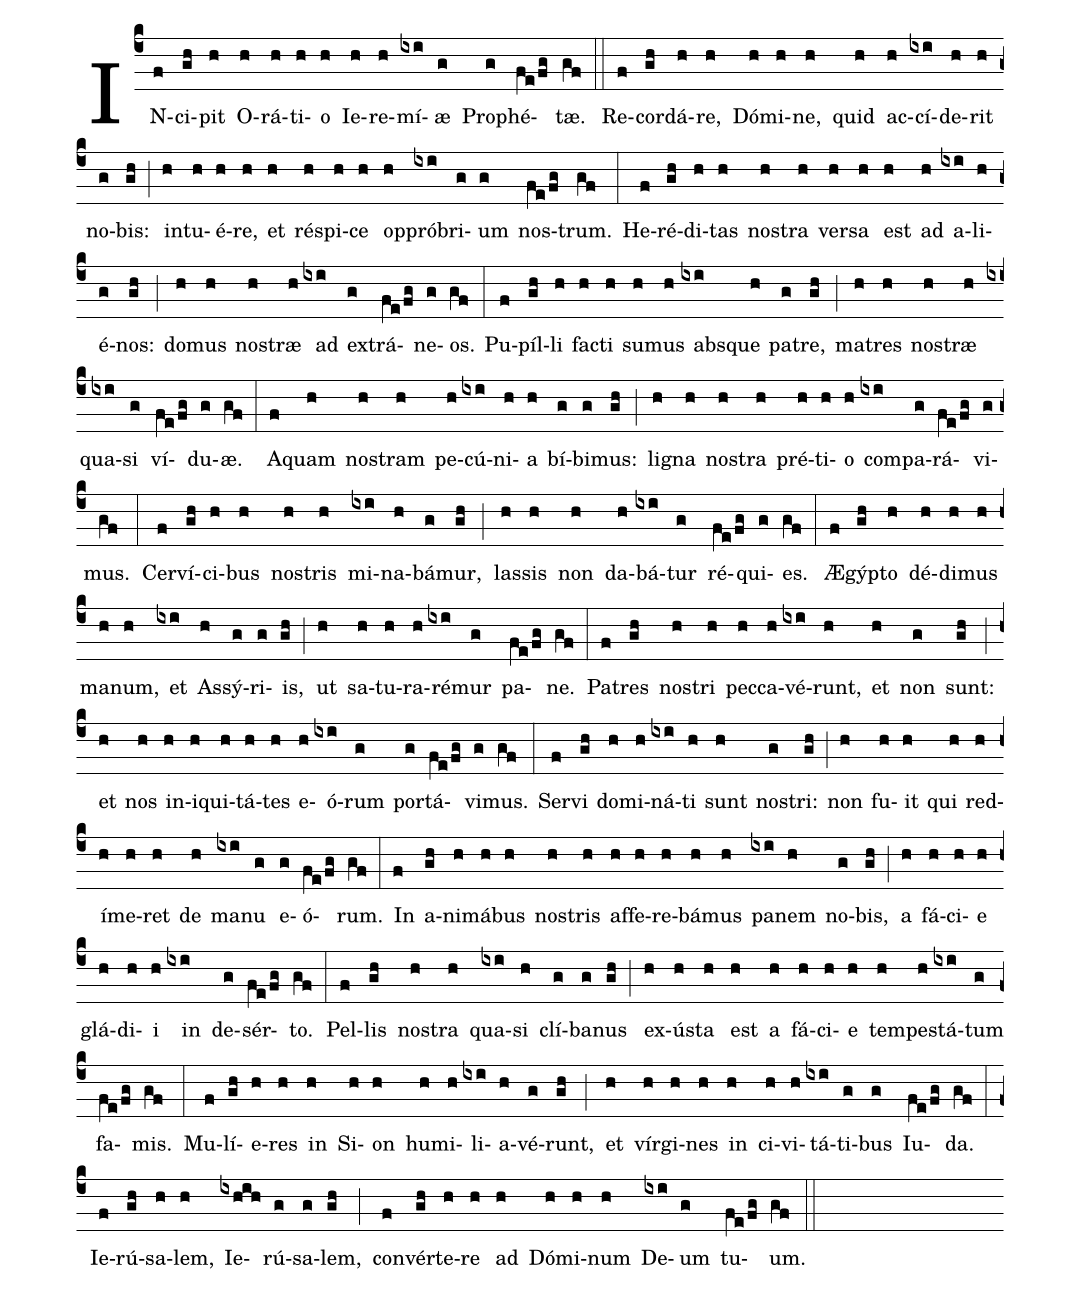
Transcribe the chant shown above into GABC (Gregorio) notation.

%%
(c4)
IN(f)ci(gh)pit(h) O(h)rá(h)ti(h)o(h) Ie(h)re(h)mí(ixi)æ(g) Pro(g)phé(fe/fg)tæ.(gf) (::)
Re(f)cor(gh)dá(h)re,(h) Dó(h)mi(h)ne,(h) quid(h) ac(h)cí(ixi)de(h)rit(h) no(g)bis:(gh) (;)
in(h)tu(h)é(h)re,(h) et(h) ré(h)spi(h)ce(h) op(h)pró(ixi)bri(g)um(g) nos(fe/fg)trum.(gf) (:)
He(f)ré(gh)di(h)tas(h) nos(h)tra(h) ver(h)sa(h) est(h) ad(h) a(ixi)li(h)é(g)nos:(gh) (;)
do(h)mus(h) nos(h)træ(h) ad(ixi) ex(g)trá(fe/fg)ne(g)os.(gf) (:)
Pu(f)píl(gh)li(h) fac(h)ti(h) su(h)mus(h) abs(ixi)que(h) pa(g)tre,(gh) (;)
ma(h)tres(h) nos(h)træ(h) qua(ixi)si(g) ví(fe/fg)du(g)æ.(gf) (:)
A(f)quam(h) nos(h)tram(h) pe(h)cú(ixi)ni(h)a(h) bí(g)bi(g)mus:(gh) (;)
li(h)gna(h) nos(h)tra(h) pré(h)ti(h)o(h) com(ixi)pa(g)rá(fe/fg)vi(g)mus.(gf) (:)
Cer(f)ví(gh)ci(h)bus(h) nos(h)tris(h) mi(ixi)na(h)bá(g)mur,(gh) (;)
las(h)sis(h) non(h) da(h)bá(ixi)tur(g) ré(fe/fg)qui(g)es.(gf) (:)
Æ(f)gýp(gh)to(h) dé(h)di(h)mus(h) ma(h)num,(h) et(ixi) As(h)sý(g)ri(g)is,(gh) (;)
ut(h) sa(h)tu(h)ra(h)ré(ixi)mur(g) pa(fe/fg)ne.(gf) (:)
Pa(f)tres(gh) nos(h)tri(h) pec(h)ca(h)vé(ixi)runt,(h) et(h) non(g) sunt:(gh) (;)
et(h) nos(h) in(h)i(h)qui(h)tá(h)tes(h) e(h)ó(ixi)rum(g) por(g)tá(fe/fg)vi(g)mus.(gf) (:)
Ser(f)vi(gh) do(h)mi(h)ná(ixi)ti(h) sunt(h) nos(g)tri:(gh) (;)
non(h) fu(h)it(h) qui(h) red(h)í(h)me(h)ret(h) de(h) ma(ixi)nu(g) e(g)ó(fe/fg)rum.(gf) (:)
In(f) a(gh)ni(h)má(h)bus(h) nos(h)tris(h) af(h)fe(h)re(h)bá(h)mus(h) pa(ixi)nem(h) no(g)bis,(gh) (;)
a(h) fá(h)ci(h)e(h) glá(h)di(h)i(h) in(ixi) de(g)sér(fe/fg)to.(gf) (:)
Pel(f)lis(gh) nos(h)tra(h) qua(ixi)si(h) clí(g)ba(g)nus(gh) (;)
ex(h)ús(h)ta(h) est(h) a(h) fá(h)ci(h)e(h) tem(h)pes(h)tá(ixi)tum(g) fa(fe/fg)mis.(gf) (:)
Mu(f)lí(gh)e(h)res(h) in(h) Si(h)on(h) hu(h)mi(h)li(ixi)a(h)vé(g)runt,(gh) (;)
et(h) vír(h)gi(h)nes(h) in(h) ci(h)vi(h)tá(ixi)ti(g)bus(g) Iu(fe/fg)da.(gf) (:)
Ie(f)rú(gh)sa(h)lem,(h) Ie(ixhih)rú(g)sa(g)lem,(gh) (;)
con(f)vér(gh)te(h)re(h) ad(h) Dó(h)mi(h)num(h) De(ixi)um(g) tu(fe/fg)um.(gf) (::)
